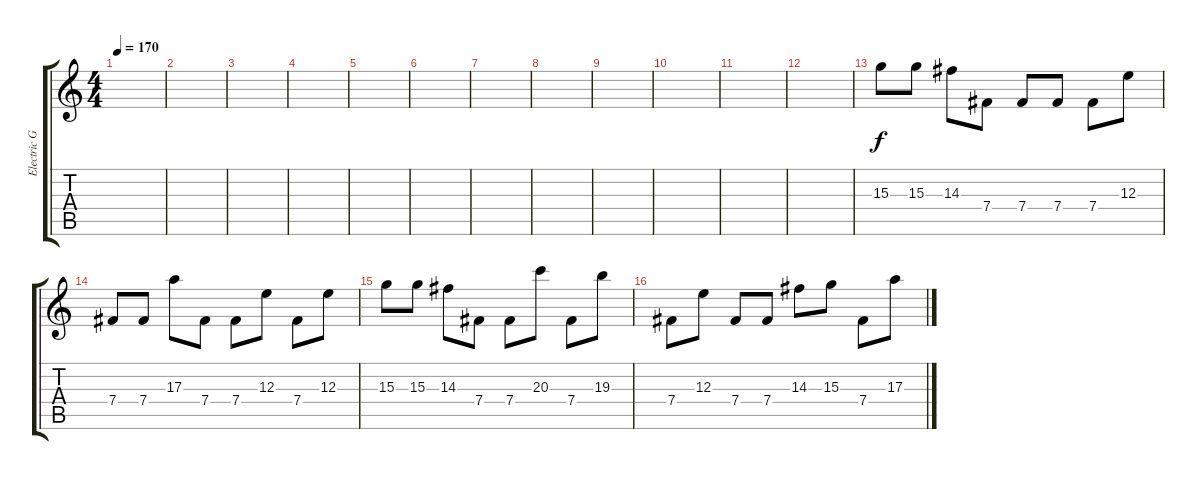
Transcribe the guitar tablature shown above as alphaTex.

\track ("Electric Guitar" "Electric G") {instrument overdrivenguitar}
\staff {score tabs}
\tuning (Db4 Ab3 E3 B2 Gb2 B1) {hide}
\ts (4 4)
\tempo 170
\clef g2
\ks c
|
|
|
|
|
|
|
|
|
|
|
|
15.3.8{dy f} 15.3.8 14.3.8 7.4.8 7.4.8 7.4.8 7.4.8 12.3.8 |
7.4.8 7.4.8 17.3.8 7.4.8 7.4.8 12.3.8 7.4.8 12.3.8 |
15.3.8 15.3.8 14.3.8 7.4.8 7.4.8 20.3.8 7.4.8 19.3.8 |
7.4.8 12.3.8 7.4.8 7.4.8 14.3.8 15.3.8 7.4.8 17.3.8
